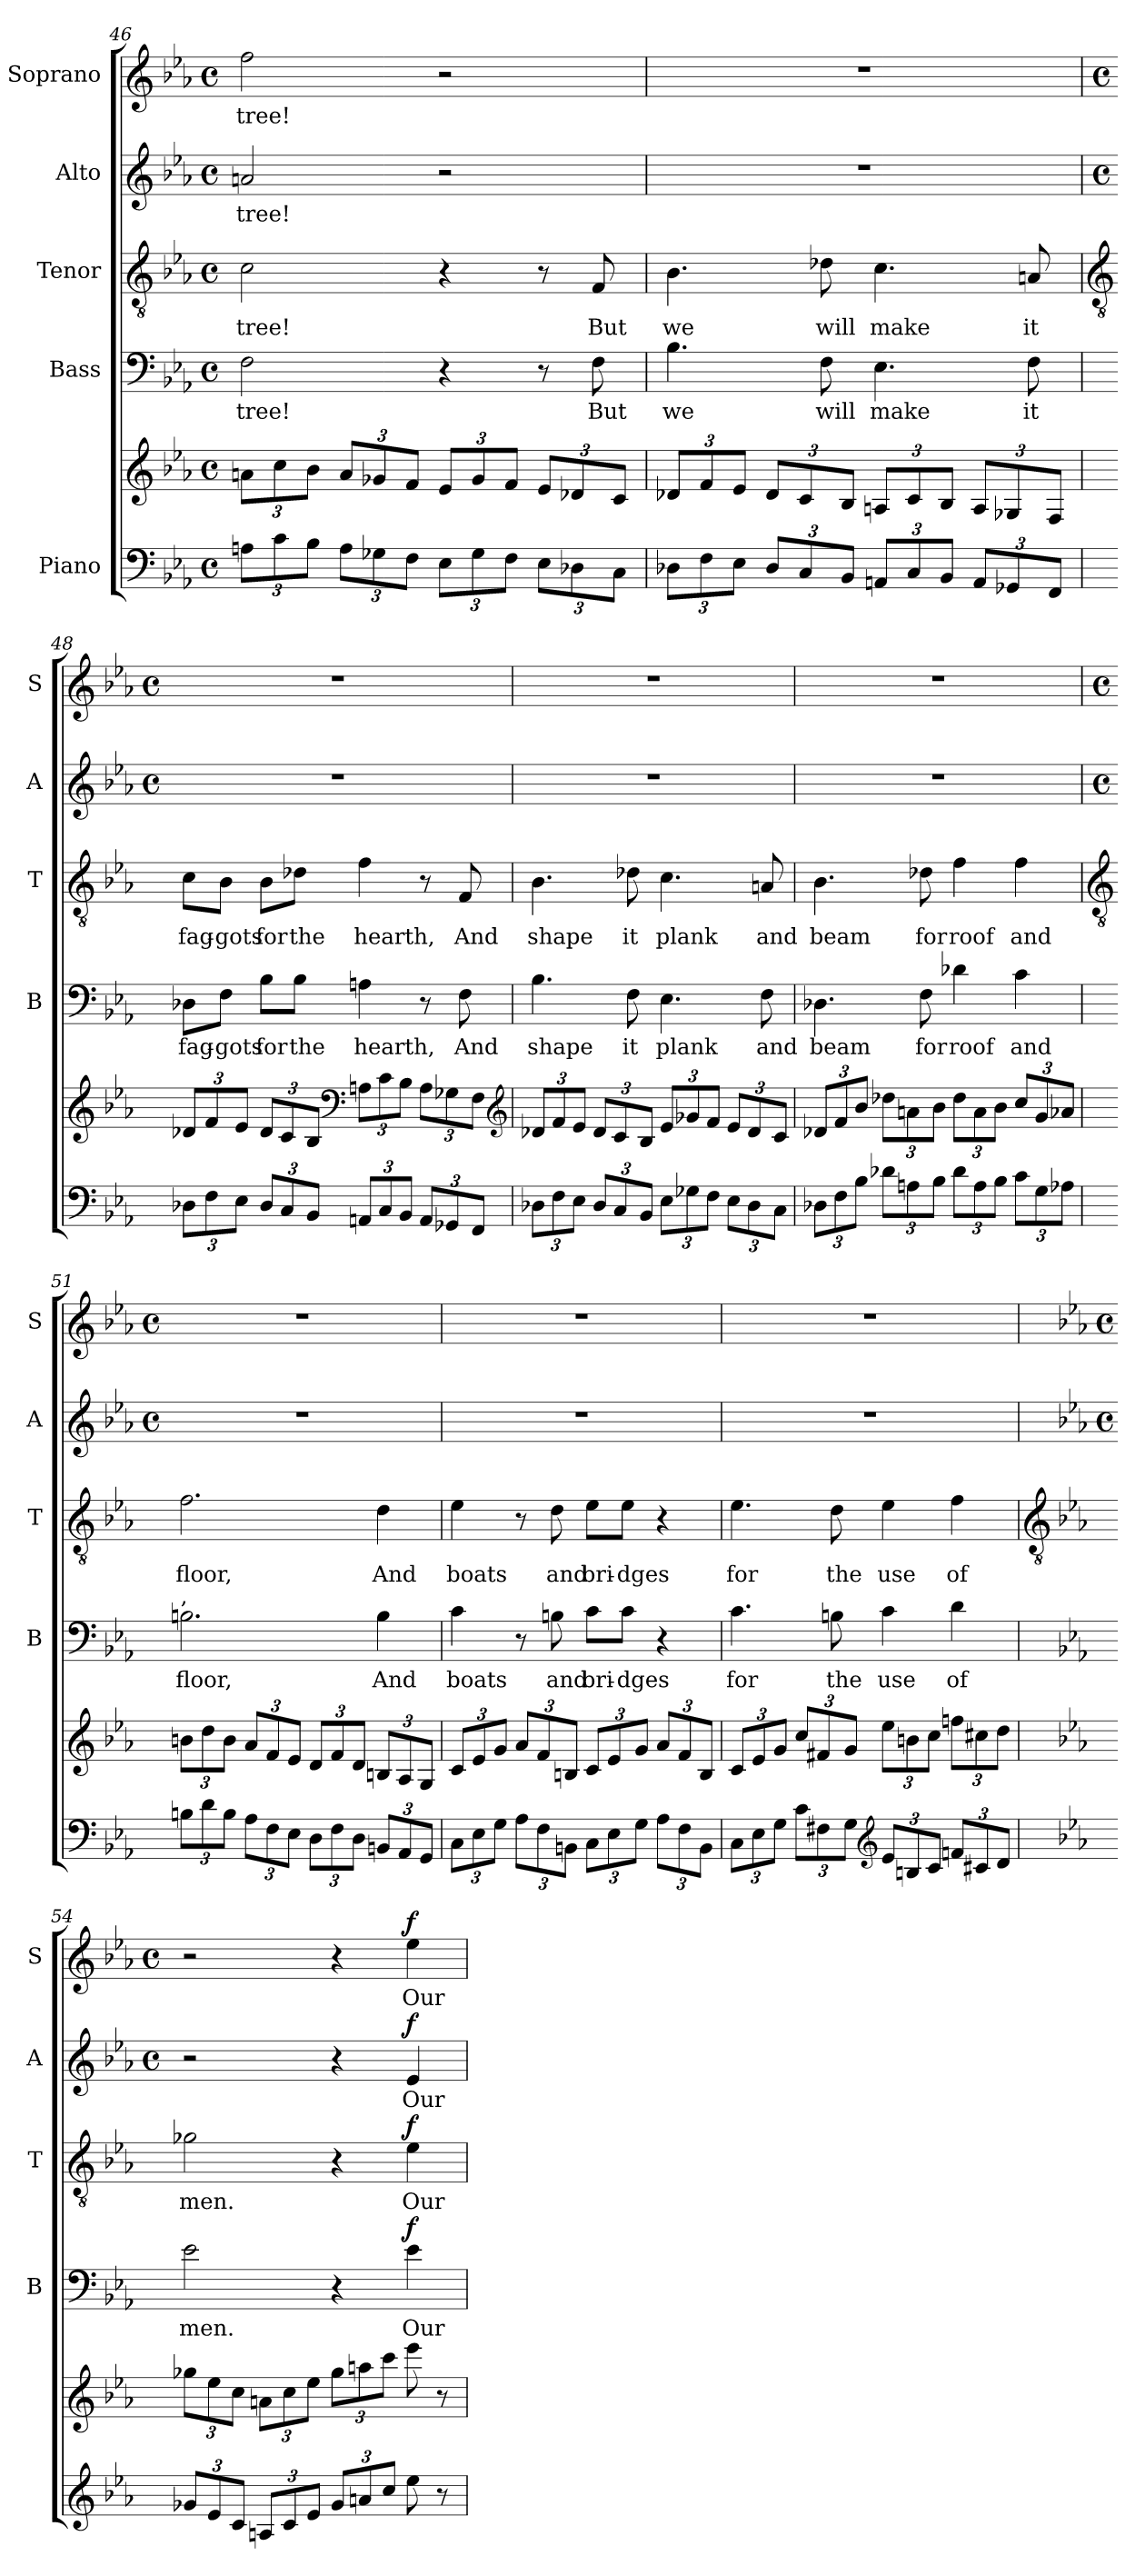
**kern	**kern	**kern	**text	**dynam	**kern	**text	**dynam	**kern	**text	**dynam	**kern	**text	**dynam
*part5	*part5	*part4	*part4	*part4	*part3	*part3	*part3	*part2	*part2	*part2	*part1	*part1	*part1
*staff6	*staff5	*staff4	*staff4	*staff4	*staff3	*staff3	*staff3	*staff2	*staff2	*staff2	*staff1	*staff1	*staff1
*I"Piano	*	*I"Bass	*	*	*I"Tenor	*	*	*I"Alto	*	*	*I"Soprano	*	*
*	*	*I'B	*	*	*I'T	*	*	*I'A	*	*	*I'S	*	*
*clefF4	*clefG2	*clefF4	*	*	*clefGv2	*	*	*clefG2	*	*	*clefG2	*	*
*k[b-e-a-]	*k[b-e-a-]	*k[b-e-a-]	*	*	*k[b-e-a-]	*	*	*k[b-e-a-]	*	*	*k[b-e-a-]	*	*
*E-:	*E-:	*E-:	*	*	*E-:	*	*	*E-:	*	*	*E-:	*	*
*M4/4	*M4/4	*M4/4	*	*	*M4/4	*	*	*M4/4	*	*	*M4/4	*	*
*met(c)	*met(c)	*met(c)	*	*	*met(c)	*	*	*met(c)	*	*	*met(c)	*	*
=46	=46	=46	=46	=46	=46	=46	=46	=46	=46	=46	=46	=46	=46
!	!	!	!LO:LY:b	!	!	!LO:LY:b	!	!	!LO:LY:b	!	!	!LO:LY:b	!
12AnL	12anL	2F	tree!	.	2c	tree!	.	2an	tree!	.	2ff	tree!	.
12c	12cc	.	.	.	.	.	.	.	.	.	.	.	.
12B-J	12b-J	.	.	.	.	.	.	.	.	.	.	.	.
12AL	12aL	.	.	.	.	.	.	.	.	.	.	.	.
12G-X	12g-X	.	.	.	.	.	.	.	.	.	.	.	.
12FJ	12fJ	.	.	.	.	.	.	.	.	.	.	.	.
12E-L	12e-L	4r	.	.	4r	.	.	2r	.	.	2r	.	.
12G-	12g-	.	.	.	.	.	.	.	.	.	.	.	.
12FJ	12fJ	.	.	.	.	.	.	.	.	.	.	.	.
12E-L	12e-L	8r	.	.	8r	.	.	.	.	.	.	.	.
12D-X	12d-X	.	.	.	.	.	.	.	.	.	.	.	.
!	!	!	!LO:LY:b	!	!	!LO:LY:b	!	!	!	!	!	!	!
.	.	8F	But	.	8F	But	.	.	.	.	.	.	.
12CJ	12cJ	.	.	.	.	.	.	.	.	.	.	.	.
=47	=47	=47	=47	=47	=47	=47	=47	=47	=47	=47	=47	=47	=47
!	!	!	!LO:LY:b	!	!	!LO:LY:b	!	!	!	!	!	!	!
12D-XL	12d-XL	4.B-	we	.	4.B-	we	.	1r	.	.	1r	.	.
12F	12f	.	.	.	.	.	.	.	.	.	.	.	.
12E-J	12e-J	.	.	.	.	.	.	.	.	.	.	.	.
12D-L	12d-L	.	.	.	.	.	.	.	.	.	.	.	.
12C	12c	.	.	.	.	.	.	.	.	.	.	.	.
!	!	!	!LO:LY:b	!	!	!LO:LY:b	!	!	!	!	!	!	!
.	.	8F	will	.	8d-X	will	.	.	.	.	.	.	.
12BB-J	12B-J	.	.	.	.	.	.	.	.	.	.	.	.
!	!	!	!LO:LY:b	!	!	!LO:LY:b	!	!	!	!	!	!	!
12AAnL	12AnL	4.E-	make	.	4.c	make	.	.	.	.	.	.	.
12C	12c	.	.	.	.	.	.	.	.	.	.	.	.
12BB-J	12B-J	.	.	.	.	.	.	.	.	.	.	.	.
12AAL	12AL	.	.	.	.	.	.	.	.	.	.	.	.
12GG-X	12G-X	.	.	.	.	.	.	.	.	.	.	.	.
!	!	!	!LO:LY:b	!	!	!LO:LY:b	!	!	!	!	!	!	!
.	.	8F	it	.	8An	it	.	.	.	.	.	.	.
12FFJ	12FJ	.	.	.	.	.	.	.	.	.	.	.	.
!!LO:LB:g=z
=48	=48	=48	=48	=48	=48	=48	=48	=48	=48	=48	=48	=48	=48
*	*	*	*	*	*clefGv2	*	*	*	*	*	*	*	*
*	*	*	*	*	*	*	*	*M4/4	*	*	*M4/4	*	*
*	*	*	*	*	*	*	*	*met(c)	*	*	*met(c)	*	*
!	!	!	!LO:LY:b	!	!	!LO:LY:b	!	!	!	!	!	!	!
12D-XL	12d-XL	8D-X\L	fag-	.	8c\L	fag-	.	1r	.	.	1r	.	.
12F	12f	.	.	.	.	.	.	.	.	.	.	.	.
!	!	!	!LO:LY:b	!	!	!LO:LY:b	!	!	!	!	!	!	!
.	.	8F\J	-gots	.	8B-\J	-gots	.	.	.	.	.	.	.
12E-J	12e-J	.	.	.	.	.	.	.	.	.	.	.	.
!	!	!	!LO:LY:b	!	!	!LO:LY:b	!	!	!	!	!	!	!
12D-L	12d-L	8B-\L	for	.	8B-\L	for	.	.	.	.	.	.	.
12C	12c	.	.	.	.	.	.	.	.	.	.	.	.
!	!	!	!LO:LY:b	!	!	!LO:LY:b	!	!	!	!	!	!	!
.	.	8B-\J	the	.	8d-X\J	the	.	.	.	.	.	.	.
12BB-J	12B-J	.	.	.	.	.	.	.	.	.	.	.	.
*	*clefF4	*	*	*	*	*	*	*	*	*	*	*	*
!	!	!	!LO:LY:b	!	!	!LO:LY:b	!	!	!	!	!	!	!
12AAnL	12AnL	4An	hearth,	.	4f	hearth,	.	.	.	.	.	.	.
12C	12c	.	.	.	.	.	.	.	.	.	.	.	.
12BB-J	12B-J	.	.	.	.	.	.	.	.	.	.	.	.
12AAL	12AL	8r	.	.	8r	.	.	.	.	.	.	.	.
12GG-X	12G-X	.	.	.	.	.	.	.	.	.	.	.	.
!	!	!	!LO:LY:b	!	!	!LO:LY:b	!	!	!	!	!	!	!
.	.	8F	And	.	8F	And	.	.	.	.	.	.	.
12FFJ	12FJ	.	.	.	.	.	.	.	.	.	.	.	.
*	*clefG2	*	*	*	*	*	*	*	*	*	*	*	*
=49	=49	=49	=49	=49	=49	=49	=49	=49	=49	=49	=49	=49	=49
!	!	!	!LO:LY:b	!	!	!LO:LY:b	!	!	!	!	!	!	!
12D-XL	12d-XL	4.B-	shape	.	4.B-	shape	.	1r	.	.	1r	.	.
12F	12f	.	.	.	.	.	.	.	.	.	.	.	.
12E-J	12e-J	.	.	.	.	.	.	.	.	.	.	.	.
12D-L	12d-L	.	.	.	.	.	.	.	.	.	.	.	.
12C	12c	.	.	.	.	.	.	.	.	.	.	.	.
!	!	!	!LO:LY:b	!	!	!LO:LY:b	!	!	!	!	!	!	!
.	.	8F	it	.	8d-X	it	.	.	.	.	.	.	.
12BB-J	12B-J	.	.	.	.	.	.	.	.	.	.	.	.
!	!	!	!LO:LY:b	!	!	!LO:LY:b	!	!	!	!	!	!	!
12E-L	12e-L	4.E-	plank	.	4.c	plank	.	.	.	.	.	.	.
12G-X	12g-X	.	.	.	.	.	.	.	.	.	.	.	.
12FJ	12fJ	.	.	.	.	.	.	.	.	.	.	.	.
12E-L	12e-L	.	.	.	.	.	.	.	.	.	.	.	.
12D-	12d-	.	.	.	.	.	.	.	.	.	.	.	.
!	!	!	!LO:LY:b	!	!	!LO:LY:b	!	!	!	!	!	!	!
.	.	8F	and	.	8An	and	.	.	.	.	.	.	.
12CJ	12cJ	.	.	.	.	.	.	.	.	.	.	.	.
=50	=50	=50	=50	=50	=50	=50	=50	=50	=50	=50	=50	=50	=50
!	!	!	!LO:LY:b	!	!	!LO:LY:b	!	!	!	!	!	!	!
12D-XL	12d-XL	4.D-X	beam	.	4.B-	beam	.	1r	.	.	1r	.	.
12F	12f	.	.	.	.	.	.	.	.	.	.	.	.
12B-J	12b-J	.	.	.	.	.	.	.	.	.	.	.	.
12d-XL	12dd-XL	.	.	.	.	.	.	.	.	.	.	.	.
12An	12an	.	.	.	.	.	.	.	.	.	.	.	.
!	!	!	!LO:LY:b	!	!	!LO:LY:b	!	!	!	!	!	!	!
.	.	8F	for	.	8d-X	for	.	.	.	.	.	.	.
12B-J	12b-J	.	.	.	.	.	.	.	.	.	.	.	.
!	!	!	!LO:LY:b	!	!	!LO:LY:b	!	!	!	!	!	!	!
12d-L	12dd-L	4d-X	roof	.	4f	roof	.	.	.	.	.	.	.
12A	12a	.	.	.	.	.	.	.	.	.	.	.	.
12B-J	12b-J	.	.	.	.	.	.	.	.	.	.	.	.
!	!	!	!LO:LY:b	!	!	!LO:LY:b	!	!	!	!	!	!	!
12cL	12ccL	4c	and	.	4f	and	.	.	.	.	.	.	.
12G	12g	.	.	.	.	.	.	.	.	.	.	.	.
12A-XJ	12a-XJ	.	.	.	.	.	.	.	.	.	.	.	.
!!LO:LB:g=z
=51	=51	=51	=51	=51	=51	=51	=51	=51	=51	=51	=51	=51	=51
*	*	*	*	*	*clefGv2	*	*	*	*	*	*	*	*
*	*	*	*	*	*	*	*	*M4/4	*	*	*M4/4	*	*
*	*	*	*	*	*	*	*	*met(c)	*	*	*met(c)	*	*
!	!	!LO:TX:a:t=,	!	!	!	!	!	!	!	!	!	!	!
!	!	!	!LO:LY:b	!	!	!LO:LY:b	!	!	!	!	!	!	!
12BnL	12bnL	2.Bn	floor,	.	2.f	floor,	.	1r	.	.	1r	.	.
12d	12dd	.	.	.	.	.	.	.	.	.	.	.	.
12BJ	12bJ	.	.	.	.	.	.	.	.	.	.	.	.
12A-L	12a-L	.	.	.	.	.	.	.	.	.	.	.	.
12F	12f	.	.	.	.	.	.	.	.	.	.	.	.
12E-J	12e-J	.	.	.	.	.	.	.	.	.	.	.	.
12DL	12dL	.	.	.	.	.	.	.	.	.	.	.	.
12F	12f	.	.	.	.	.	.	.	.	.	.	.	.
12DJ	12dJ	.	.	.	.	.	.	.	.	.	.	.	.
!	!	!	!LO:LY:b	!	!	!LO:LY:b	!	!	!	!	!	!	!
12BBnL	12BnL	4B	And	.	4d	And	.	.	.	.	.	.	.
12AA-	12A-	.	.	.	.	.	.	.	.	.	.	.	.
12GGJ	12GJ	.	.	.	.	.	.	.	.	.	.	.	.
=52	=52	=52	=52	=52	=52	=52	=52	=52	=52	=52	=52	=52	=52
!	!	!	!LO:LY:b	!	!	!LO:LY:b	!	!	!	!	!	!	!
12CL	12cL	4c	boats	.	4e-	boats	.	1r	.	.	1r	.	.
12E-	12e-	.	.	.	.	.	.	.	.	.	.	.	.
12GJ	12gJ	.	.	.	.	.	.	.	.	.	.	.	.
12A-L	12a-L	8r	.	.	8r	.	.	.	.	.	.	.	.
12F	12f	.	.	.	.	.	.	.	.	.	.	.	.
!	!	!	!LO:LY:b	!	!	!LO:LY:b	!	!	!	!	!	!	!
.	.	8Bn	and	.	8d	and	.	.	.	.	.	.	.
12BBnJ	12BnJ	.	.	.	.	.	.	.	.	.	.	.	.
!	!	!	!LO:LY:b	!	!	!LO:LY:b	!	!	!	!	!	!	!
12CL	12cL	8c\L	bri-	.	8e-\L	bri-	.	.	.	.	.	.	.
12E-	12e-	.	.	.	.	.	.	.	.	.	.	.	.
!	!	!	!LO:LY:b	!	!	!LO:LY:b	!	!	!	!	!	!	!
.	.	8c\J	-dges	.	8e-\J	-dges	.	.	.	.	.	.	.
12GJ	12gJ	.	.	.	.	.	.	.	.	.	.	.	.
12A-L	12a-L	4r	.	.	4r	.	.	.	.	.	.	.	.
12F	12f	.	.	.	.	.	.	.	.	.	.	.	.
12BBJ	12BJ	.	.	.	.	.	.	.	.	.	.	.	.
=53	=53	=53	=53	=53	=53	=53	=53	=53	=53	=53	=53	=53	=53
!	!	!	!LO:LY:b	!	!	!LO:LY:b	!	!	!	!	!	!	!
12CL	12cL	4.c	for	.	4.e-	for	.	1r	.	.	1r	.	.
12E-	12e-	.	.	.	.	.	.	.	.	.	.	.	.
12GJ	12gJ	.	.	.	.	.	.	.	.	.	.	.	.
12cL	12ccL	.	.	.	.	.	.	.	.	.	.	.	.
12F#X	12f#X	.	.	.	.	.	.	.	.	.	.	.	.
!	!	!	!LO:LY:b	!	!	!LO:LY:b	!	!	!	!	!	!	!
.	.	8Bn	the	.	8d	the	.	.	.	.	.	.	.
12GJ	12gJ	.	.	.	.	.	.	.	.	.	.	.	.
*clefG2	*	*	*	*	*	*	*	*	*	*	*	*	*
!	!	!	!LO:LY:b	!	!	!LO:LY:b	!	!	!	!	!	!	!
12e-L	12ee-L	4c	use	.	4e-	use	.	.	.	.	.	.	.
12Bn	12bn	.	.	.	.	.	.	.	.	.	.	.	.
12cJ	12ccJ	.	.	.	.	.	.	.	.	.	.	.	.
!	!	!	!LO:LY:b	!	!	!LO:LY:b	!	!	!	!	!	!	!
12fnL	12ffnL	4d	of	.	4f	of	.	.	.	.	.	.	.
12c#X	12cc#X	.	.	.	.	.	.	.	.	.	.	.	.
12dJ	12ddJ	.	.	.	.	.	.	.	.	.	.	.	.
!!LO:LB:g=z
=54	=54	=54	=54	=54	=54	=54	=54	=54	=54	=54	=54	=54	=54
*	*	*	*	*	*clefGv2	*	*	*	*	*	*	*	*
*	*	*	*	*	*	*	*	*k[b-e-a-]	*	*	*k[b-e-a-]	*	*
*	*	*	*	*	*	*	*	*E-:	*	*	*E-:	*	*
*	*	*	*	*	*	*	*	*M4/4	*	*	*M4/4	*	*
*	*	*	*	*	*	*	*	*met(c)	*	*	*met(c)	*	*
!	!	!	!LO:LY:b	!	!	!LO:LY:b	!	!	!	!	!	!	!
12g-XL	12gg-XL	2e-	men.	.	2g-X	men.	.	2r	.	.	2r	.	.
12e-	12ee-	.	.	.	.	.	.	.	.	.	.	.	.
12cJ	12ccJ	.	.	.	.	.	.	.	.	.	.	.	.
12AnL	12anL	.	.	.	.	.	.	.	.	.	.	.	.
12c	12cc	.	.	.	.	.	.	.	.	.	.	.	.
12e-J	12ee-J	.	.	.	.	.	.	.	.	.	.	.	.
12g-L	12gg-L	4r	.	.	4r	.	.	4r	.	.	4r	.	.
12an	12aan	.	.	.	.	.	.	.	.	.	.	.	.
12ccJ	12cccJ	.	.	.	.	.	.	.	.	.	.	.	.
!	!	!	!LO:LY:b	!LO:DY:b	!	!LO:LY:b	!LO:DY:b	!	!LO:LY:b	!LO:DY:b	!	!LO:LY:b	!LO:DY:b
8ee-	8eee-	4e-	Our	f	4e-	Our	f	4e-	Our	f	4ee-	Our	f
8r	8r	.	.	.	.	.	.	.	.	.	.	.	.
=	=	=	=	=	=	=	=	=	=	=	=	=	=
*-	*-	*-	*-	*-	*-	*-	*-	*-	*-	*-	*-	*-	*-
